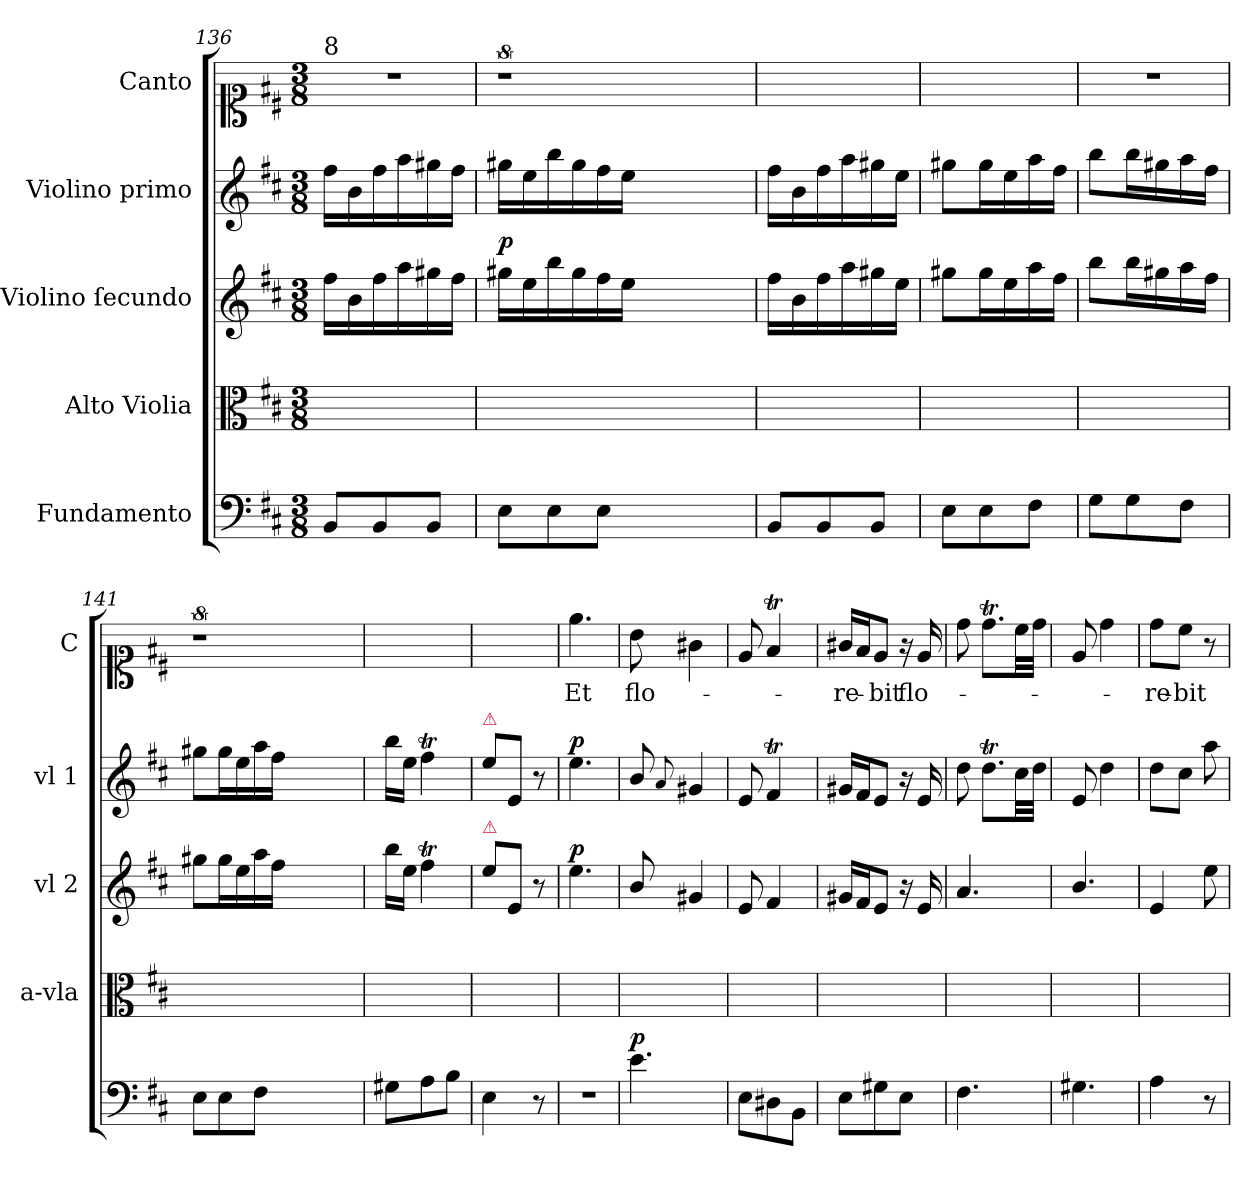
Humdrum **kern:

**kern	**dynam	**kern	**kern	**dynam	**kern	**dynam	**kern	**text
*part5	*part5	*part4	*part3	*part3	*part2	*part2	*part1	*part1
*staff5	*staff5	*staff4	*staff3	*staff3	*staff2	*staff2	*staff1	*staff1
*I"Fundamento	*	*I"Alto Violia	*I"Violino ſecundo	*	*I"Violino primo	*	*I"Canto	*
*	*	*I'a-vla	*I'vl 2	*	*I'vl 1	*	*I'C	*
*clefF4	*	*clefC3	*clefG2	*	*clefG2	*	*clefC1	*
*k[f#c#]	*	*k[f#c#]	*k[f#c#]	*	*k[f#c#]	*	*k[f#c#]	*
*M3/8	*	*M3/8	*M3/8	*	*M3/8	*	*M3/8	*
=136	=136	=136	=136	=136	=136	=136	=136	=136
!	!	!	!	!	!	!	!LO:TX:a:t=8	!
8BB/L	.	4.ryy	16ff#\LL	.	16ff#\LL	.	4.r	.
.	.	.	16b\	.	16b\	.	.	.
8BB/	.	.	16ff#\	.	16ff#\	.	.	.
.	.	.	16aa\	.	16aa\	.	.	.
8BB/J	.	.	16gg#X\	.	16gg#X\	.	.	.
.	.	.	16ff#\JJ	.	16ff#\JJ	.	.	.
=137	=137	=137	=137	=137	=137	=137	=137	=137
!	!	!	!	!LO:DY:a	!	!	!	!
8E\L	.	4.ryy	16gg#X\LL	p	16gg#X\LL	.	8%9r	.
.	.	.	16ee\	.	16ee\	.	.	.
8E\	.	.	16bb\	.	16bb\	.	.	.
.	.	.	16gg#\	.	16gg#\	.	.	.
8E\J	.	.	16ff#\	.	16ff#\	.	.	.
.	.	.	16ee\JJ	.	16ee\JJ	.	.	.
2.ryy	.	2.ryy	2.ryy	.	2.ryy	.	.	.
=138	=138	=138	=138	=138	=138	=138	=138	=138
8BB/L	.	4.ryy	16ff#\LL	.	16ff#\LL	.	4.ryy	.
.	.	.	16b\	.	16b\	.	.	.
8BB/	.	.	16ff#\	.	16ff#\	.	.	.
.	.	.	16aa\	.	16aa\	.	.	.
8BB/J	.	.	16gg#X\	.	16gg#X\	.	.	.
.	.	.	16ee\JJ	.	16ee\JJ	.	.	.
=139	=139	=139	=139	=139	=139	=139	=139	=139
!	!	!	!	!LO:DY:a	!	!	!	!
8E\L	.	4.ryy	8gg#X\L	for	8gg#X\L	.	4.ryy	.
8E\	.	.	16gg#\L	.	16gg#\L	.	.	.
.	.	.	16ee\	.	16ee\	.	.	.
8F#\J	.	.	16aa\	.	16aa\	.	.	.
.	.	.	16ff#\JJ	.	16ff#\JJ	.	.	.
=140	=140	=140	=140	=140	=140	=140	=140	=140
8G\L	.	4.ryy	8bb\L	.	8bb\L	.	4.r	.
8G\	.	.	16bb\L	.	16bb\L	.	.	.
.	.	.	16gg#X\	.	16gg#X\	.	.	.
8F#\J	.	.	16aa\	.	16aa\	.	.	.
.	.	.	16ff#\JJ	.	16ff#\JJ	.	.	.
=141	=141	=141	=141	=141	=141	=141	=141	=141
8E\L	.	4.ryy	8gg#X\L	.	8gg#X\L	.	8%9r	.
8E\	.	.	16gg#\L	.	16gg#\L	.	.	.
.	.	.	16ee\	.	16ee\	.	.	.
8F#\J	.	.	16aa\	.	16aa\	.	.	.
.	.	.	16ff#\JJ	.	16ff#\JJ	.	.	.
2.ryy	.	2.ryy	2.ryy	.	2.ryy	.	.	.
=142	=142	=142	=142	=142	=142	=142	=142	=142
8G#X\L	.	4.ryy	16bb\LL	.	16bb\LL	.	4.ryy	.
.	.	.	16ee\JJ	.	16ee\JJ	.	.	.
8A\	.	.	4ff#t\	.	4ff#t\	.	.	.
8B\J	.	.	.	.	.	.	.	.
=143	=143	=143	=143	=143	=143	=143	=143	=143
!	!	!	!	!	!LO:TX:a:color=crimson:t=⚠	!	!	!
!	!	!	!LO:TX:a:color=crimson:t=⚠	!	!	!	!	!
4E\	.	4.ryy	8ee\L	.	8ee\L	.	4.ryy	.
.	.	.	8e/J	.	8e/J	.	.	.
8r	.	.	8r	.	8r	.	.	.
=144	=144	=144	=144	=144	=144	=144	=144	=144
!	!	!	!	!LO:DY:a	!	!LO:DY:a	!	!
4.r	.	4.ryy	4.ee\	p	4.ee\	p	4.ee\	Et
=145	=145	=145	=145	=145	=145	=145	=145	=145
!	!LO:DY:a	!	!	!	!	!	!	!
4.e\	p	4.ryy	8b/	.	8b/	.	8b\	flo-
.	.	.	.	.	8qqa/	.	.	.
.	.	.	4g#X/	.	4g#X/	.	4g#X\	.
=146	=146	=146	=146	=146	=146	=146	=146	=146
8E\L	.	4.ryy	8e/	.	8e/	.	8e/	.
8D#X\	.	.	4f#/	.	4f#t/	.	4f#t/	.
8BB\J	.	.	.	.	.	.	.	.
=147	=147	=147	=147	=147	=147	=147	=147	=147
8E\L	.	4.ryy	16g#X/LL	.	16g#X/LL	.	16g#X/LL	-re-
.	.	.	16f#/J	.	16f#/J	.	16f#/J	.
8G#X\	.	.	8e/J	.	8e/J	.	8e/J	-bit
8E\J	.	.	16r	.	16r	.	16r	.
.	.	.	16e/	.	16e/	.	16e/	flo-
=148	=148	=148	=148	=148	=148	=148	=148	=148
4.F#\	.	4.ryy	4.a/	.	8dd\	.	8dd\	.
.	.	.	.	.	8.ddT\L	.	8.ddT\L	.
.	.	.	.	.	32cc#\LL	.	32cc#\LL	.
.	.	.	.	.	32dd\JJJ	.	32dd\JJJ	.
=149	=149	=149	=149	=149	=149	=149	=149	=149
4.G#X\	.	4.ryy	4.b/	.	8e/	.	8e/	.
.	.	.	.	.	4dd\	.	4dd\	.
=150	=150	=150	=150	=150	=150	=150	=150	=150
4A\	.	4.ryy	4e/	.	8dd\L	.	8dd\L	-re-
.	.	.	.	.	8cc#\J	.	8cc#\J	-bit
!	!	!	!	!LO:DY:a	!	!LO:DY:a	!	!
8r	.	.	8ee\	for&colon;	8aa\	for	8r	.
=	=	=	=	=	=	=	=	=
*-	*-	*-	*-	*-	*-	*-	*-	*-
